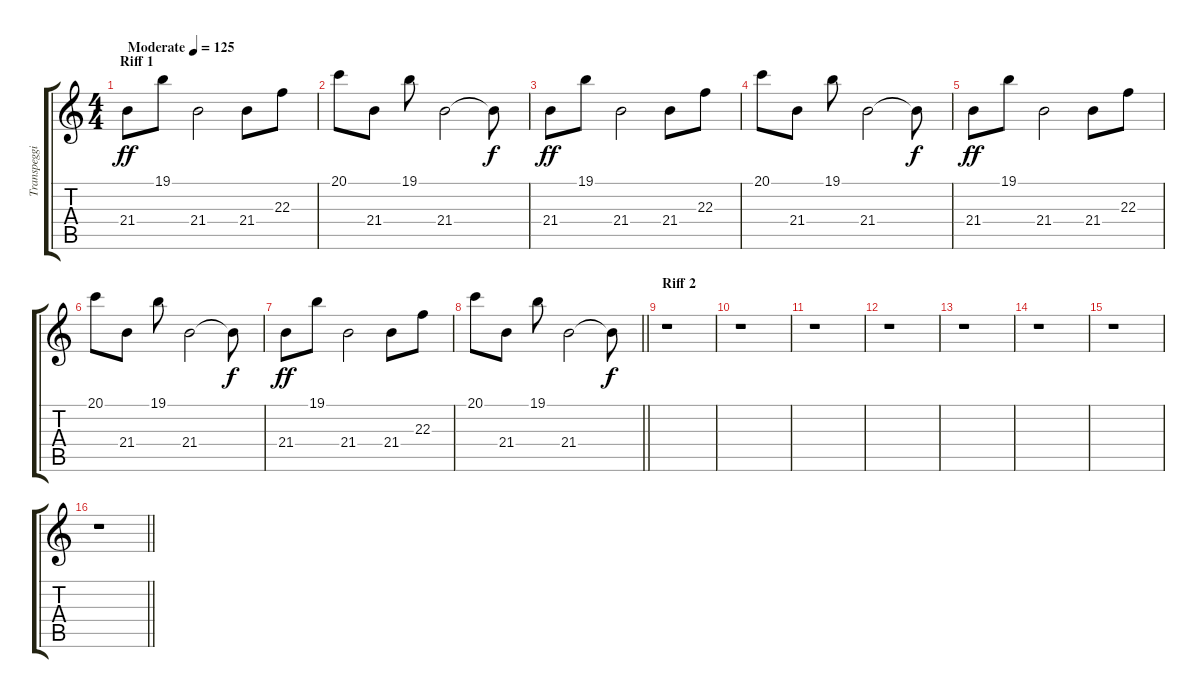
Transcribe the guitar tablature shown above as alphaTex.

\track ("Transpeggio" "Transpeggi") {instrument lead2sawtooth}
\staff {score tabs}
\tuning (E4 B3 G3 D3 A2 E2) {hide}
\ts (4 4)
\section ("" "Riff 1")
\tempo (125 "Moderate")
\clef g2
\ks c
21.4.8{dy ff instrument lead2sawtooth} 19.1.8 21.4.2 21.4.8 22.3.8 |
20.1.8 21.4.8 19.1.8 21.4.2 21.4{t}.8{dy f} |
21.4.8{dy ff} 19.1.8 21.4.2 21.4.8 22.3.8 |
20.1.8 21.4.8 19.1.8 21.4.2 21.4{t}.8{dy f} |
21.4.8{dy ff} 19.1.8 21.4.2 21.4.8 22.3.8 |
20.1.8 21.4.8 19.1.8 21.4.2 21.4{t}.8{dy f} |
21.4.8{dy ff} 19.1.8 21.4.2 21.4.8 22.3.8 |
\barLineRight lightlight
20.1.8 21.4.8 19.1.8 21.4.2 21.4{t}.8{dy f} |
\section ("" "Riff 2")
r.1 |
r.1 |
r.1 |
r.1 |
r.1 |
r.1 |
r.1 |
\barLineRight lightlight
r.1
